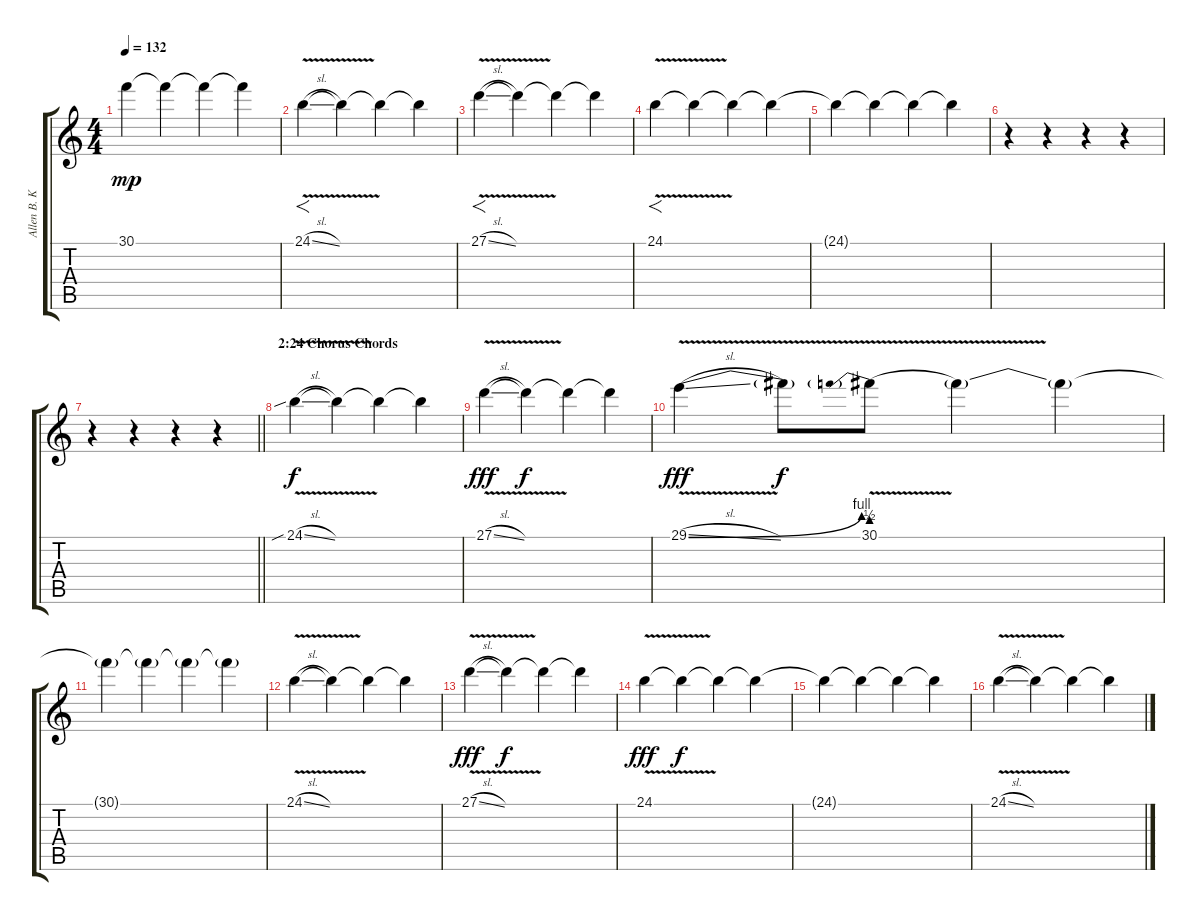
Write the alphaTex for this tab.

\track ("Allen B. Konstanz (Keys I)" "Allen B. K") {instrument ocarina}
\staff {score tabs}
\tuning (B3 Gb3 D3 A2 E2 B1) {hide}
\ts (4 4)
\tempo 132
\clef g2
\ks c
30.1{t}.4{dy mp} 30.1{t}.4 30.1{t}.4 30.1{t}.4 |
24.1{v sl}.4{f} 24.1{t}.4 24.1{t}.4 24.1{t}.4 |
27.1{v sl}.4{f} 27.1{t}.4 27.1{t}.4 27.1{t}.4 |
24.1{v}.4{f} 24.1{t}.4 24.1{t}.4 24.1{t}.4 |
24.1{t}.4 24.1{t}.4 24.1{t}.4 24.1{t}.4 |
r.4 r.4 r.4 r.4 |
\barLineRight lightlight
r.4 r.4 r.4 r.4 |
\section ("" "2:24 Chorus Chords")
24.1{v sib sl}.4{dy f} 24.1{t}.4 24.1{t}.4 24.1{t}.4 |
27.1{v sl}.4{dy fff} 27.1{t}.4{dy f} 27.1{t}.4 27.1{t}.4 |
29.1{be (bend 0 0 60 4) v sl}.4{dy fff} 29.1{t}.8{dy f} 30.1{be (prebend 0 2 60 2) v}.8 30.1{t}.4 30.1{t}.4 |
30.1{t}.4 30.1{t}.4 30.1{t}.4 30.1{t}.4 |
24.1{v sl}.4 24.1{t}.4 24.1{t}.4 24.1{t}.4 |
27.1{v sl}.4{dy fff} 27.1{t}.4{dy f} 27.1{t}.4 27.1{t}.4 |
24.1{v}.4{dy fff} 24.1{t}.4{dy f} 24.1{t}.4 24.1{t}.4 |
24.1{t}.4 24.1{t}.4 24.1{t}.4 24.1{t}.4 |
24.1{v sl}.4 24.1{t}.4 24.1{t}.4 24.1{t}.4
